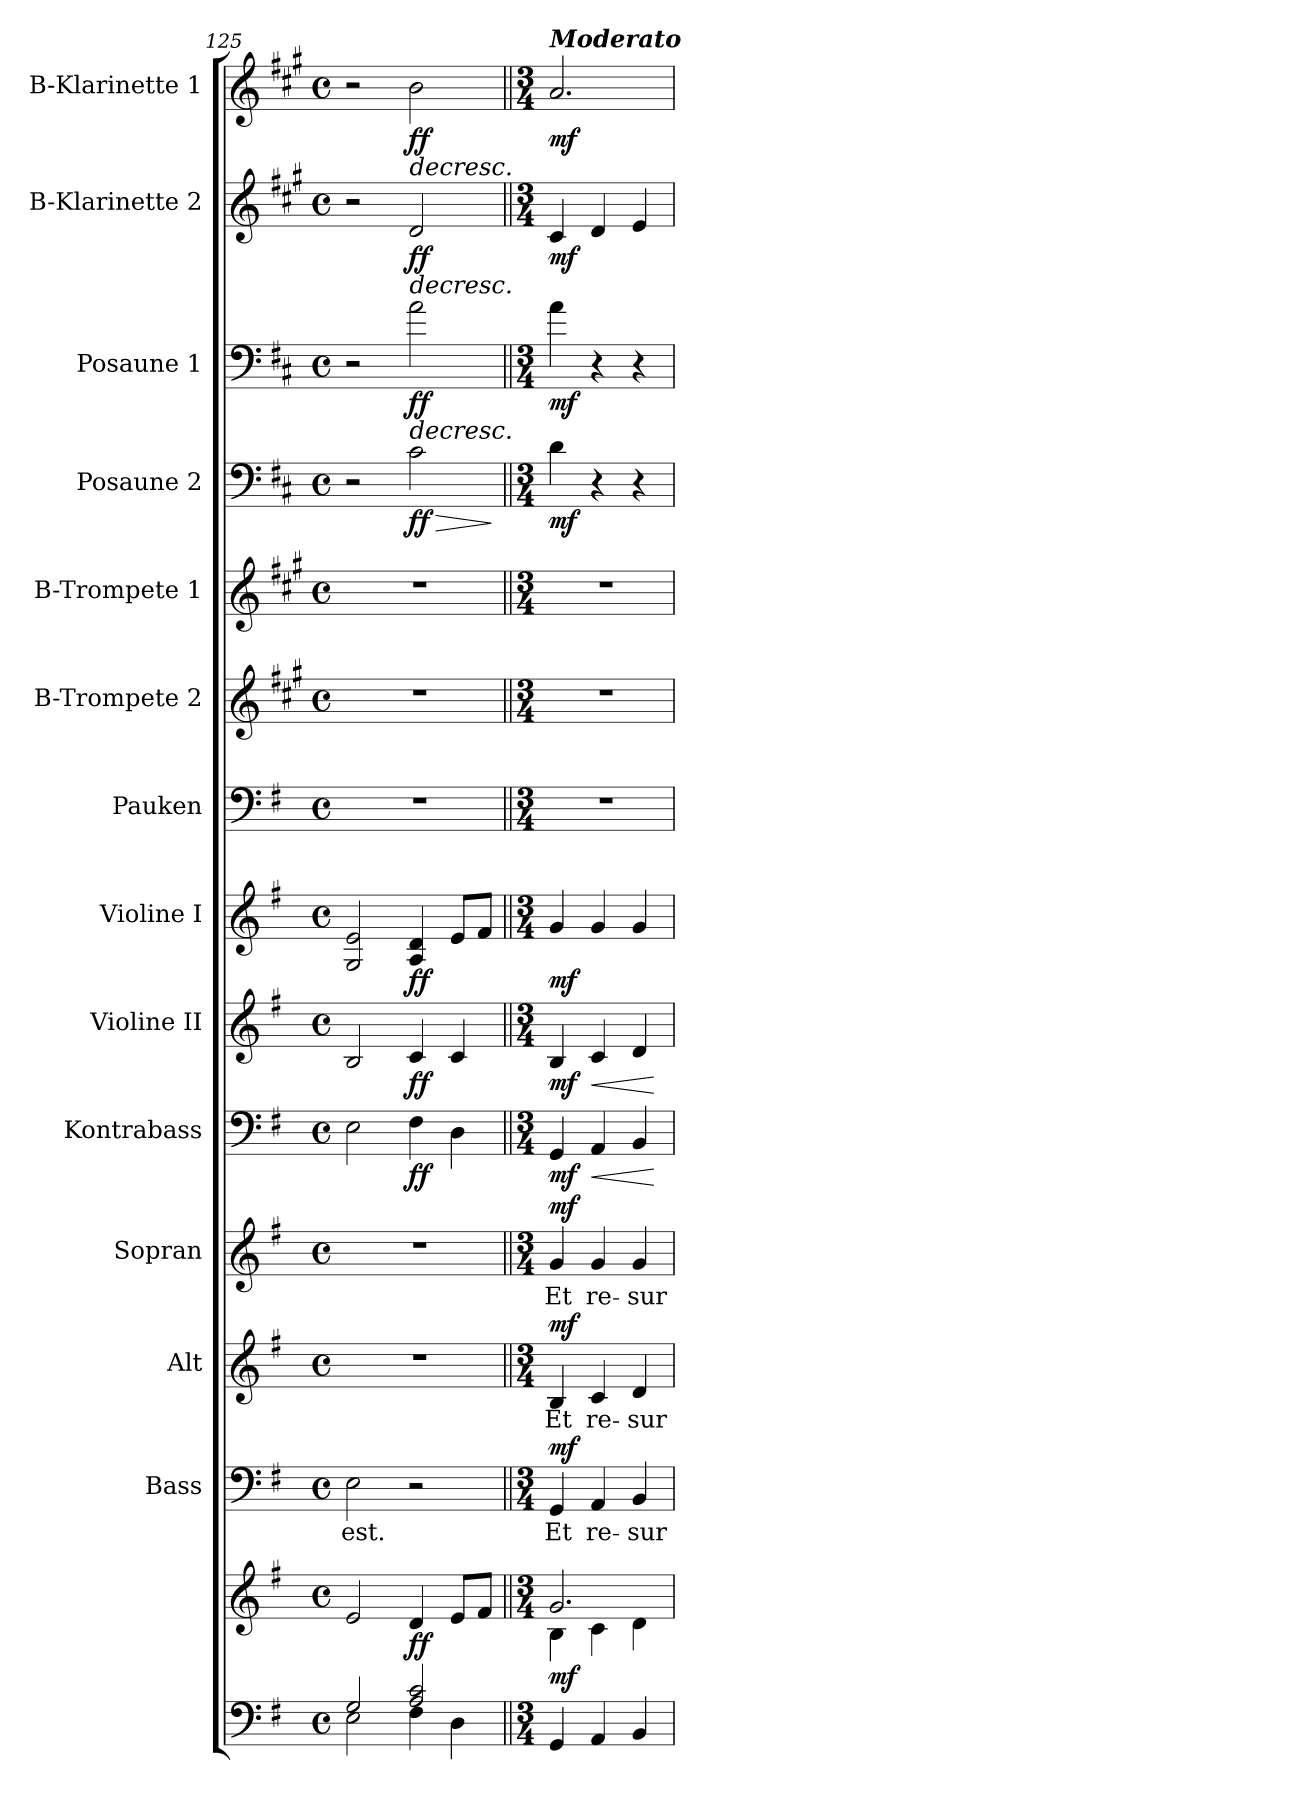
**kern	**kern	**dynam	**kern	**text	**dynam	**kern	**text	**dynam	**kern	**text	**dynam	**kern	**dynam	**kern	**dynam	**kern	**dynam	**kern	**kern	**kern	**kern	**dynam	**kern	**dynam	**kern	**dynam	**kern	**dynam
*part14	*part14	*part14	*part13	*part13	*part13	*part12	*part12	*part12	*part11	*part11	*part11	*part10	*part10	*part9	*part9	*part8	*part8	*part7	*part6	*part5	*part4	*part4	*part3	*part3	*part2	*part2	*part1	*part1
*staff15	*staff14	*staff14/15	*staff13	*staff13	*staff13	*staff12	*staff12	*staff12	*staff11	*staff11	*staff11	*staff10	*staff10	*staff9	*staff9	*staff8	*staff8	*staff7	*staff6	*staff5	*staff4	*staff4	*staff3	*staff3	*staff2	*staff2	*staff1	*staff1
*	*	*	*I"Bass	*	*	*I"Alt	*	*	*I"Sopran	*	*	*I"Kontrabass	*	*I"Violine II	*	*I"Violine I	*	*I"Pauken	*I"B-Trompete 2	*I"B-Trompete 1	*I"Posaune 2	*	*I"Posaune 1	*	*I"B-Klarinette 2	*	*I"B-Klarinette 1	*
*	*	*	*I'B.	*	*	*I'A.	*	*	*I'S.	*	*	*I'Kb.	*	*I'Vl. II	*	*I'Vl. I	*	*I'Pk.	*I'B Trp. 2	*I'B Trp. 1	*I'Pos. 2	*	*I'Pos. 1	*	*I'B Kl. 2	*	*I'B Kl. 1	*
*clefF4	*clefG2	*	*clefF4	*	*	*clefG2	*	*	*clefG2	*	*	*clefF4	*	*clefG2	*	*clefG2	*	*clefF4	*clefG2	*clefG2	*clefF4	*	*clefF4	*	*clefG2	*	*clefG2	*
*	*	*	*	*	*	*	*	*	*	*	*	*ITrd7c12	*	*	*	*	*	*	*ITrd1c2	*ITrd1c2	*ITrd4c7	*	*ITrd4c7	*	*ITrd1c2	*	*ITrd1c2	*
*k[f#]	*k[f#]	*	*k[f#]	*	*	*k[f#]	*	*	*k[f#]	*	*	*k[f#]	*	*k[f#]	*	*k[f#]	*	*k[f#]	*k[f#]	*k[f#]	*k[f#]	*	*k[f#]	*	*k[f#]	*	*k[f#]	*
*G:	*G:	*	*G:	*	*	*G:	*	*	*G:	*	*	*G:	*	*G:	*	*G:	*	*G:	*G:	*G:	*G:	*	*G:	*	*G:	*	*G:	*
*M4/4	*M4/4	*	*M4/4	*	*	*M4/4	*	*	*M4/4	*	*	*M4/4	*	*M4/4	*	*M4/4	*	*M4/4	*M4/4	*M4/4	*M4/4	*	*M4/4	*	*M4/4	*	*M4/4	*
*met(c)	*met(c)	*	*met(c)	*	*	*met(c)	*	*	*met(c)	*	*	*met(c)	*	*met(c)	*	*met(c)	*	*met(c)	*met(c)	*met(c)	*met(c)	*	*met(c)	*	*met(c)	*	*met(c)	*
=125	=125	=125	=125	=125	=125	=125	=125	=125	=125	=125	=125	=125	=125	=125	=125	=125	=125	=125	=125	=125	=125	=125	=125	=125	=125	=125	=125	=125
*^	*	*	*	*	*	*	*	*	*	*	*	*	*	*	*	*	*	*	*	*	*	*	*	*	*	*	*	*
!	!	!	!	!	!LO:LY:b	!	!	!	!	!	!	!	!	!	!	!	!	!	!	!	!	!	!	!	!	!	!	!	!
2G/	2E\	2e/	.	2E\	est.	.	1r	.	.	1r	.	.	2EE\	.	2B/	.	2G/ 2e/	.	1r	1r	1r	2r	.	2r	.	2r	.	2r	.
!	!	!	!LO:DY:b	!	!	!	!	!	!	!	!	!	!	!LO:DY:b	!	!LO:DY:b	!	!LO:DY:b	!	!	!	!	!LO:HP:b	!	!LO:HP:b	!	!LO:HP:b	!	!LO:HP:b
!	!	!	!	!	!	!	!	!	!	!	!	!	!	!	!	!	!	!	!	!	!	!	!LO:DY:n=1:b	!	!LO:DY:n=1:b	!	!LO:DY:n=1:b	!	!LO:DY:n=1:b
2A/ 2c/	4F#\	4d/	ff	2r	.	.	.	.	.	.	.	.	4FF#\	ff	4c/	ff	4A/ 4d/	ff	.	.	.	2F#\	> ff	2d\	> ff	2c/	> ff	2a\	> ff
.	4D\	8e/L	.	.	.	.	.	.	.	.	.	.	4DD\	.	4c/	.	8e/L	.	.	.	.	.	.	.	.	.	.	.	.
.	.	8f#/J	.	.	.	.	.	.	.	.	.	.	.	.	.	.	8f#/J	.	.	.	.	.	.	.	.	.	.	.	.
*v	*v	*	*	*	*	*	*	*	*	*	*	*	*	*	*	*	*	*	*	*	*	*	*	*	*	*	*	*	*
.	.	.	.	.	.	.	.	.	.	.	.	.	.	.	.	.	.	.	.	.	.	]	.	.	.	.	.	.
=126||	=126||	=126||	=126||	=126||	=126||	=126||	=126||	=126||	=126||	=126||	=126||	=126||	=126||	=126||	=126||	=126||	=126||	=126||	=126||	=126||	=126||	=126||	=126||	=126||	=126||	=126||	=126||	=126||
*M3/4	*M3/4	*	*M3/4	*	*	*M3/4	*	*	*M3/4	*	*	*M3/4	*	*M3/4	*	*M3/4	*	*M3/4	*M3/4	*M3/4	*M3/4	*	*M3/4	*	*M3/4	*	*M3/4	*
*	*^	*	*	*	*	*	*	*	*	*	*	*	*	*	*	*	*	*	*	*	*	*	*	*	*	*	*	*
!	!	!	!	!	!	!	!	!	!	!	!	!	!	!	!	!	!	!	!	!	!	!	!	!	!	!	!	!LO:TX:a:Bi:t=Moderato	!
!	!	!	!LO:DY:b	!	!LO:LY:b	!LO:DY:a	!	!LO:LY:b	!LO:DY:a	!	!LO:LY:b	!LO:DY:a	!	!LO:DY:b	!	!LO:DY:b	!	!LO:DY:b	!	!	!	!	!LO:DY:b	!	!LO:DY:b	!	!LO:DY:b	!	!LO:DY:b
4GG/	2.g/	4B\	mf	4GG/	Et	mf	4B/	Et	mf	4g/	Et	mf	4GGG/	mf	4B/	mf	4g/	mf	2.r	2.r	2.r	4G\	mf	4d\	mf	4B/	mf	2.g/	mf
!	!	!	!	!	!LO:LY:b	!	!	!LO:LY:b	!	!	!LO:LY:b	!	!	!LO:HP:b	!	!LO:HP:b	!	!	!	!	!	!	!	!	!	!	!	!	!
4AA/	.	4c\	.	4AA/	re-	.	4c/	re-	.	4g/	re-	.	4AAA/	<	4c/	<	4g/	.	.	.	.	4r	.	4r	]	4c/	]	.	.
!	!	!	!	!	!LO:LY:b	!	!	!LO:LY:b	!	!	!LO:LY:b	!	!	!	!	!	!	!	!	!	!	!	!	!	!	!	!	!	!
4BB/	.	4d\	.	4BB/	-sur-	.	4d/	-sur-	.	4g/	-sur-	.	4BBB/	.	4d/	.	4g/	.	.	.	.	4r	.	4r	.	4d/	.	.	.
*	*v	*v	*	*	*	*	*	*	*	*	*	*	*	*	*	*	*	*	*	*	*	*	*	*	*	*	*	*	*
.	.	.	.	.	.	.	.	.	.	.	.	.	[	.	[	.	.	.	.	.	.	.	.	.	.	.	.	]
=	=	=	=	=	=	=	=	=	=	=	=	=	=	=	=	=	=	=	=	=	=	=	=	=	=	=	=	=
*-	*-	*-	*-	*-	*-	*-	*-	*-	*-	*-	*-	*-	*-	*-	*-	*-	*-	*-	*-	*-	*-	*-	*-	*-	*-	*-	*-	*-
